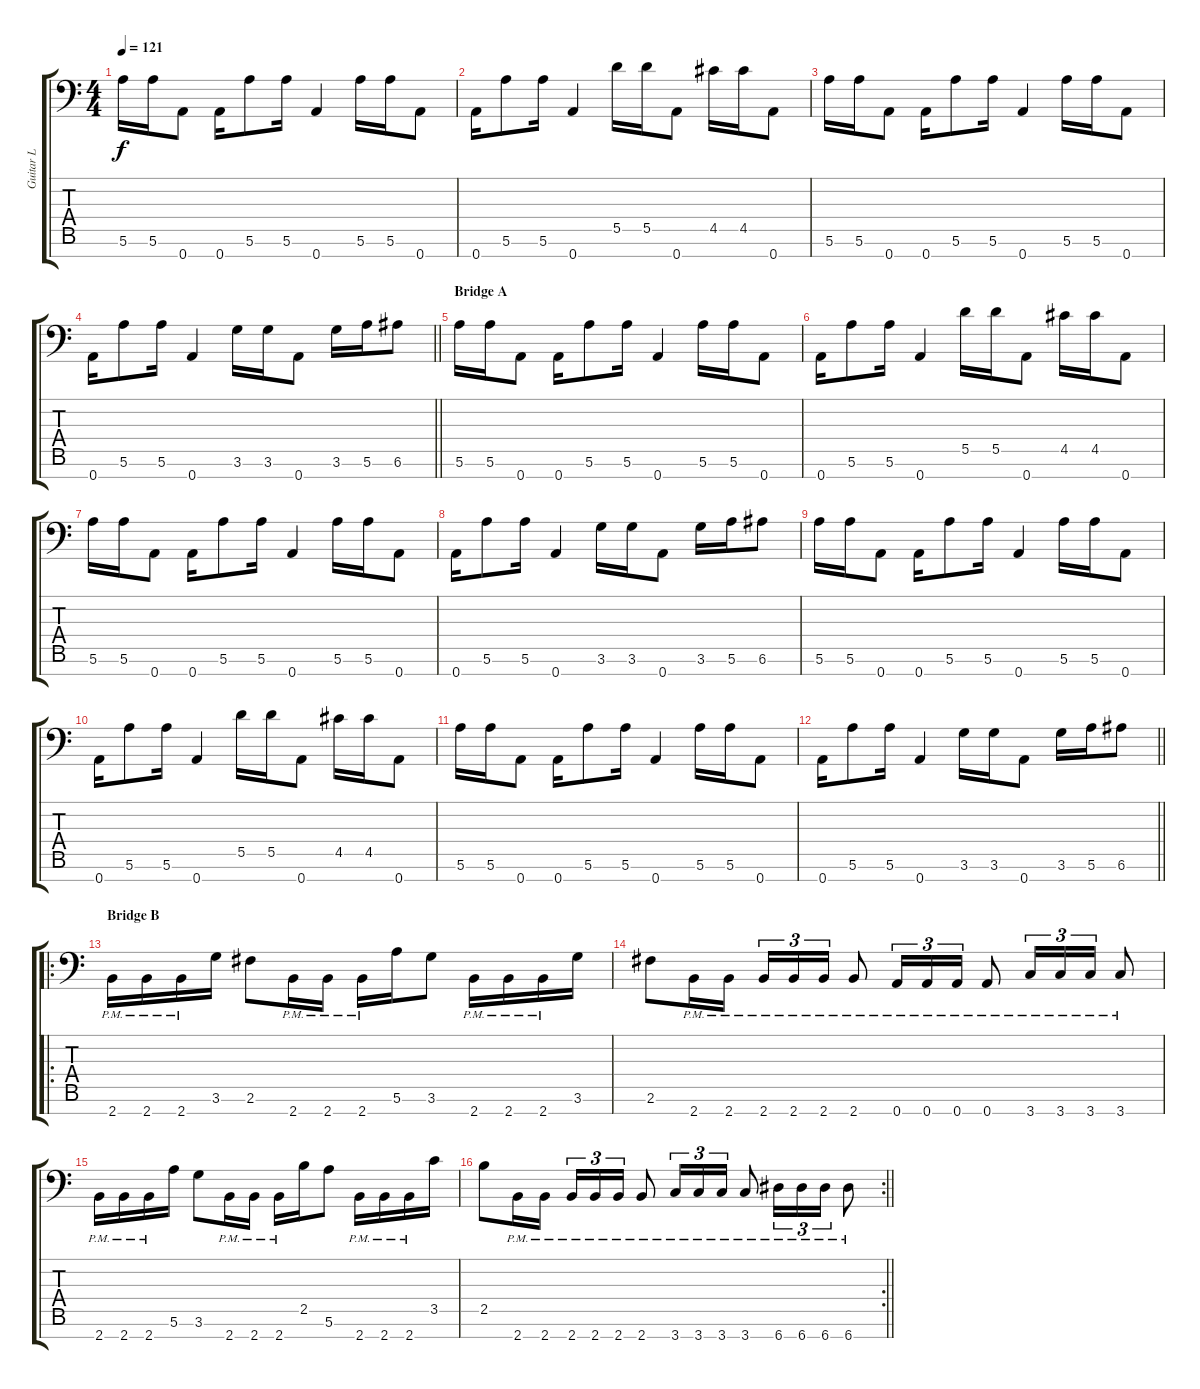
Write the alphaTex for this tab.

\track ("Guitar L" "Guitar L") {instrument distortionguitar}
\staff {score tabs}
\tuning (E4 B3 G3 D3 A2 E2 A1) {hide}
\ts (4 4)
\tempo 121
\clef f4
\ks c
5.6.16{dy f} 5.6.16 0.7.8 0.7.16 5.6.8 5.6.16 0.7.4 5.6.16 5.6.16 0.7.8 |
0.7.16 5.6.8 5.6.16 0.7.4 5.5.16 5.5.16 0.7.8 4.5.16 4.5.16 0.7.8 |
5.6.16 5.6.16 0.7.8 0.7.16 5.6.8 5.6.16 0.7.4 5.6.16 5.6.16 0.7.8 |
\barLineRight lightlight
0.7.16 5.6.8 5.6.16 0.7.4 3.6.16 3.6.16 0.7.8 3.6.16 5.6.16 6.6.8 |
\section ("" "Bridge A")
5.6.16 5.6.16 0.7.8 0.7.16 5.6.8 5.6.16 0.7.4 5.6.16 5.6.16 0.7.8 |
0.7.16 5.6.8 5.6.16 0.7.4 5.5.16 5.5.16 0.7.8 4.5.16 4.5.16 0.7.8 |
5.6.16 5.6.16 0.7.8 0.7.16 5.6.8 5.6.16 0.7.4 5.6.16 5.6.16 0.7.8 |
0.7.16 5.6.8 5.6.16 0.7.4 3.6.16 3.6.16 0.7.8 3.6.16 5.6.16 6.6.8 |
5.6.16 5.6.16 0.7.8 0.7.16 5.6.8 5.6.16 0.7.4 5.6.16 5.6.16 0.7.8 |
0.7.16 5.6.8 5.6.16 0.7.4 5.5.16 5.5.16 0.7.8 4.5.16 4.5.16 0.7.8 |
5.6.16 5.6.16 0.7.8 0.7.16 5.6.8 5.6.16 0.7.4 5.6.16 5.6.16 0.7.8 |
\barLineRight lightlight
0.7.16 5.6.8 5.6.16 0.7.4 3.6.16 3.6.16 0.7.8 3.6.16 5.6.16 6.6.8 |
\ro
\section ("" "Bridge B")
2.7{pm}.16 2.7{pm}.16 2.7{pm}.16 3.6.16 2.6.8 2.7{pm}.16 2.7{pm}.16 2.7{pm}.16 5.6.16 3.6.8 2.7{pm}.16 2.7{pm}.16 2.7{pm}.16 3.6.16 |
2.6.8 2.7{pm}.16 2.7{pm}.16 2.7{pm}.16{tu (3 2)} 2.7{pm}.16{tu (3 2)} 2.7{pm}.16{tu (3 2)} 2.7{pm}.8 0.7{pm}.16{tu (3 2)} 0.7{pm}.16{tu (3 2)} 0.7{pm}.16{tu (3 2)} 0.7{pm}.8 3.7{pm}.16{tu (3 2)} 3.7{pm}.16{tu (3 2)} 3.7{pm}.16{tu (3 2)} 3.7{pm}.8 |
2.7{pm}.16 2.7{pm}.16 2.7{pm}.16 5.6.16 3.6.8 2.7{pm}.16 2.7{pm}.16 2.7{pm}.16 2.5.16 5.6.8 2.7{pm}.16 2.7{pm}.16 2.7{pm}.16 3.5.16 |
\rc 2
\barLineRight lightlight
2.5.8 2.7{pm}.16 2.7{pm}.16 2.7{pm}.16{tu (3 2)} 2.7{pm}.16{tu (3 2)} 2.7{pm}.16{tu (3 2)} 2.7{pm}.8 3.7{pm}.16{tu (3 2)} 3.7{pm}.16{tu (3 2)} 3.7{pm}.16{tu (3 2)} 3.7{pm}.8 6.7{pm}.16{tu (3 2)} 6.7{pm}.16{tu (3 2)} 6.7{pm}.16{tu (3 2)} 6.7{pm}.8
